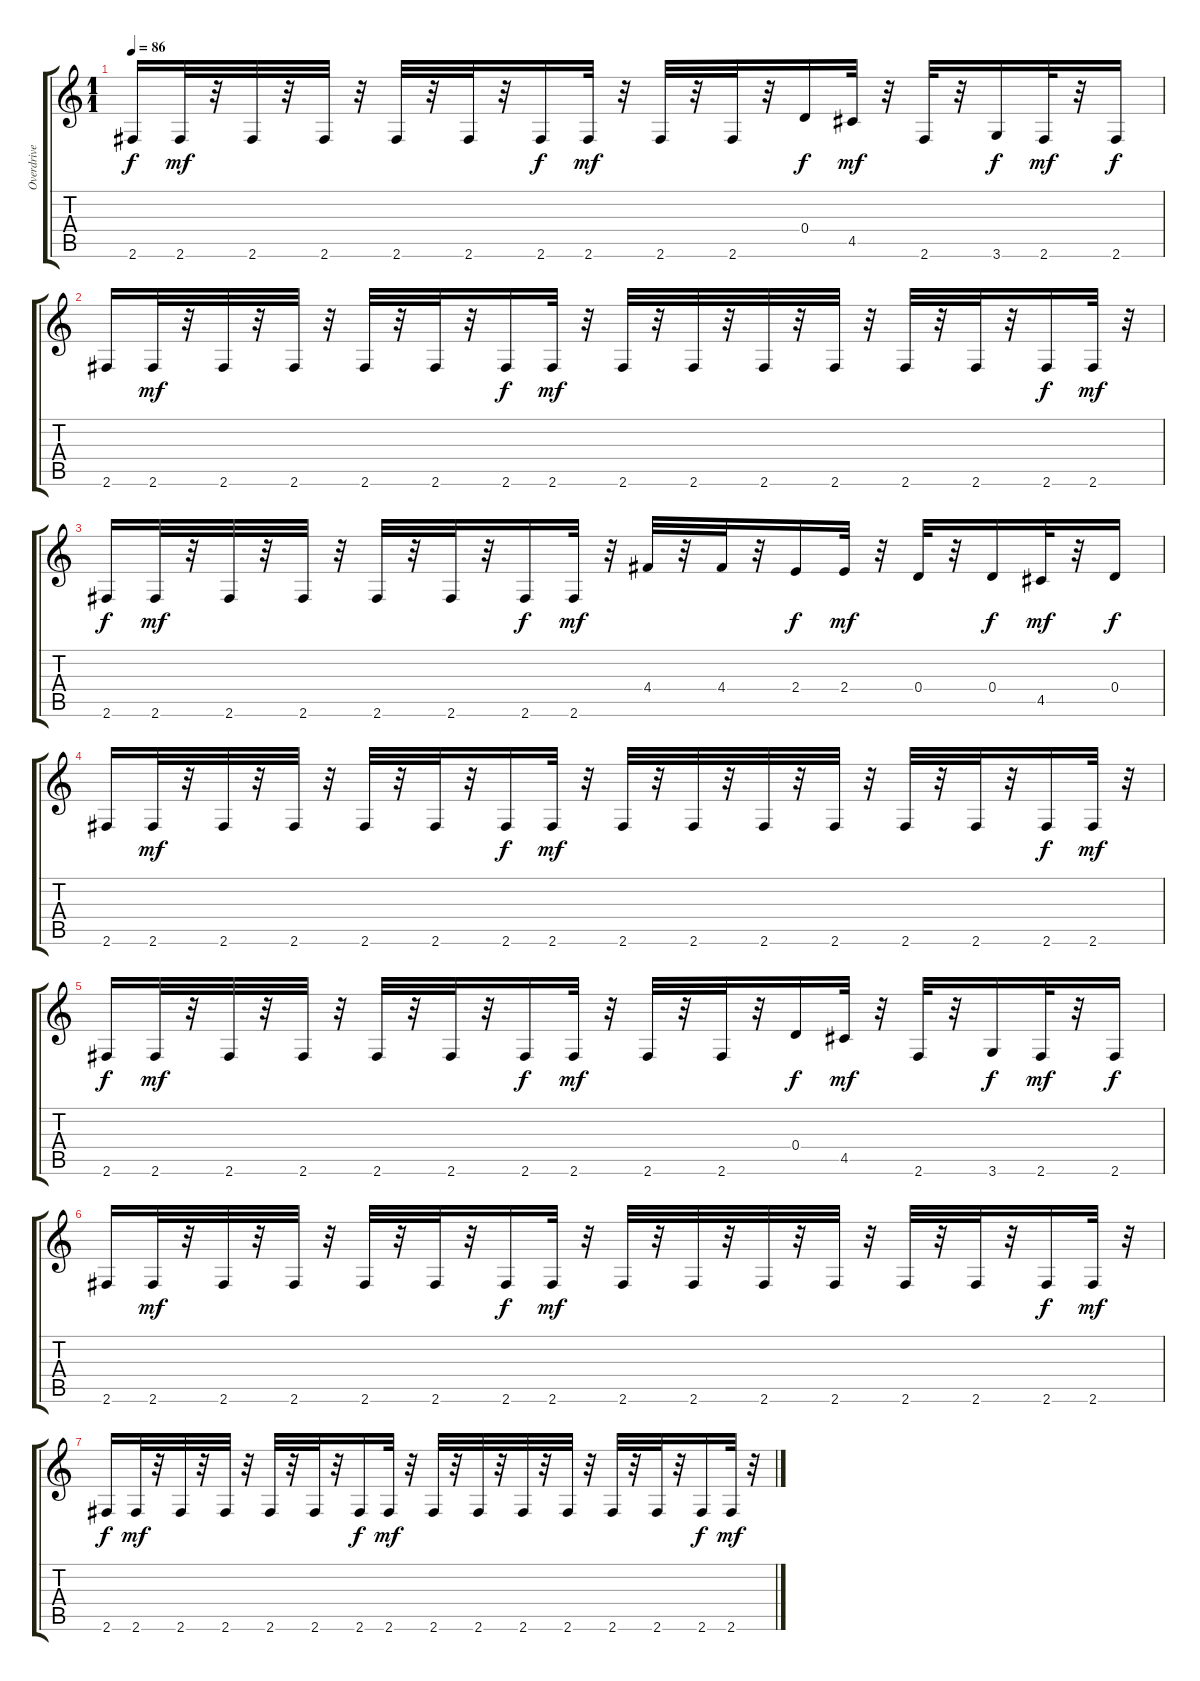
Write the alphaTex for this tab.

\track ("Overdrive 1" "Overdrive ") {instrument overdrivenguitar}
\staff {score tabs}
\tuning (E4 B3 G3 D3 A2 E2) {hide}
\ts (1 1)
\tempo 86
\clef g2
\ks c
2.6.16{dy f} 2.6.32{dy mf} r.32 2.6.32 r.32 2.6.32 r.32 2.6.32 r.32 2.6.32 r.32 2.6.16{dy f} 2.6.32{dy mf} r.32 2.6.32 r.32 2.6.32 r.32 0.4.16{dy f} 4.5.32{dy mf} r.32 2.6.32 r.32 3.6.16{dy f} 2.6.32{dy mf} r.32 2.6.16{dy f} |
2.6.16 2.6.32{dy mf} r.32 2.6.32 r.32 2.6.32 r.32 2.6.32 r.32 2.6.32 r.32 2.6.16{dy f} 2.6.32{dy mf} r.32 2.6.32 r.32 2.6.32 r.32 2.6.32 r.32 2.6.32 r.32 2.6.32 r.32 2.6.32 r.32 2.6.16{dy f} 2.6.32{dy mf} r.32 |
2.6.16{dy f} 2.6.32{dy mf} r.32 2.6.32 r.32 2.6.32 r.32 2.6.32 r.32 2.6.32 r.32 2.6.16{dy f} 2.6.32{dy mf} r.32 4.4.32 r.32 4.4.32 r.32 2.4.16{dy f} 2.4.32{dy mf} r.32 0.4.32 r.32 0.4.16{dy f} 4.5.32{dy mf} r.32 0.4.16{dy f} |
2.6.16 2.6.32{dy mf} r.32 2.6.32 r.32 2.6.32 r.32 2.6.32 r.32 2.6.32 r.32 2.6.16{dy f} 2.6.32{dy mf} r.32 2.6.32 r.32 2.6.32 r.32 2.6.32 r.32 2.6.32 r.32 2.6.32 r.32 2.6.32 r.32 2.6.16{dy f} 2.6.32{dy mf} r.32 |
2.6.16{dy f} 2.6.32{dy mf} r.32 2.6.32 r.32 2.6.32 r.32 2.6.32 r.32 2.6.32 r.32 2.6.16{dy f} 2.6.32{dy mf} r.32 2.6.32 r.32 2.6.32 r.32 0.4.16{dy f} 4.5.32{dy mf} r.32 2.6.32 r.32 3.6.16{dy f} 2.6.32{dy mf} r.32 2.6.16{dy f} |
2.6.16 2.6.32{dy mf} r.32 2.6.32 r.32 2.6.32 r.32 2.6.32 r.32 2.6.32 r.32 2.6.16{dy f} 2.6.32{dy mf} r.32 2.6.32 r.32 2.6.32 r.32 2.6.32 r.32 2.6.32 r.32 2.6.32 r.32 2.6.32 r.32 2.6.16{dy f} 2.6.32{dy mf} r.32 |
2.6.16{dy f} 2.6.32{dy mf} r.32 2.6.32 r.32 2.6.32 r.32 2.6.32 r.32 2.6.32 r.32 2.6.16{dy f} 2.6.32{dy mf} r.32 2.6.32 r.32 2.6.32 r.32 2.6.32 r.32 2.6.32 r.32 2.6.32 r.32 2.6.32 r.32 2.6.16{dy f} 2.6.32{dy mf} r.32
